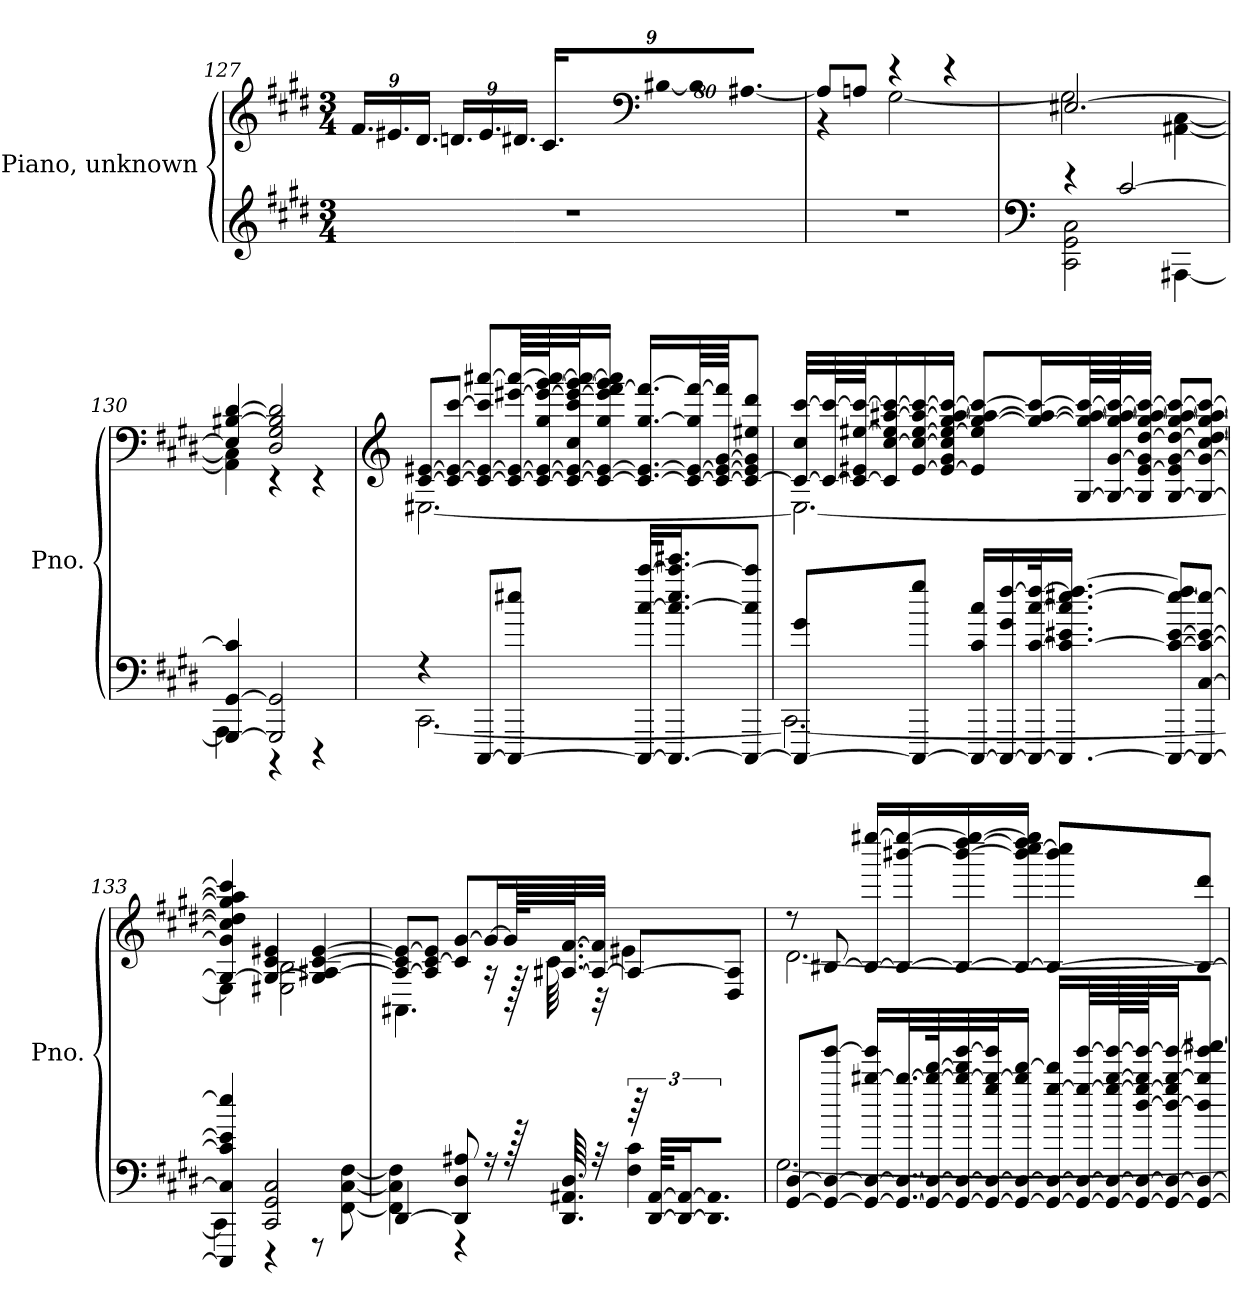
**kern	**kern
*part1	*part1
*staff2	*staff1
*I"Piano, unknown	*
*I'Pno.	*
!!LO:LB:g=z
*clefG2	*clefG2
*k[f#c#g#d#]	*k[f#c#g#d#]
*M3/4	*M3/4
*	*Xbrackettup
=127	=127
2.r	18.f#/LL
.	18.e#X/
.	18.d#/JJ
.	18.dn/LL
.	18.e#/
.	18.d#X/JJ
.	18.c#/KL
*	*clefF4
!	!LO:N:vis=8
.	[640%71B#X/
!	!LO:N:vis=64
.	640%9B#/KLL]
.	[36.A#X/JJJ
=128	=128
*	*^
2.r	8A#/L]	4r
.	8An/J	.
.	4r	[2G#\
.	4r	.
=129	=129	=129
*clefF4	*	*
*^	*	*
4r	2CC#\ 2GG#\ 2C#\	[2.E#X/	2G#\]
[2c#/	.	.	.
.	[4AAA#X\	.	[4AA#X\ [4C#\
=130	=130	=130	=130
[4GGG#/ [4GG#/ 4c#/]	4AAA#\]	4E#/] [4B#X/ [4d#/	4AA#\] 4C#\]
2GGG#/] 2GG#/]	4r	2D#/ 2G#/ 2B#/] 2d#/]	4r
.	4r	.	4r
!!LO:LB:g=z	!!
=131	=131	=131	=131
*	*	*clefG2	*
4r	[2.CC#\	[8c#/ [8e#X/L	[2.E#X\
.	.	8c#/_ 8e#/_ [8ccc#/J	.
[8CCC#/L	.	8c#/_ 8e#/_ 8ccc#/] [8aaa#X/L	.
8CCC#/_ 8ee#X/J	.	64c#/_ 64e#/_ [64eee#X/ 64aaa#/_LLL	.
.	.	64c#/_ 64e#/_ 64gg#/ 64eee#/_ [64ggg#/ 64aaa#/_J	.
.	.	32c#/_ 32e#/_ 32cc#/ 32ccc#/ 32eee#/_ 32ggg#/_ 32aaa#/_J	.
.	.	16c#/_ 16e#/_ 16gg#/ 16eee#/] [16fff#/ 16ggg#/] 16aaa#/]JJ	.
32CCC#/_ [32cc#/ [32ccc#/KLL	.	16.c#/_ 16.e#/_ [16.gg#/ 16.fff#/_LL	.
16.CCC#/_ 16.cc#/_ 16.ee#/ 16.ccc#/_ 16.eee#X/J	.	.	.
.	.	64c#/_ 64e#/_ 64gg#/] 64fff#/_LL	.
.	.	64c#/_ 64e#/_ [64g#/ 64fff#/]JJJ	.
8CCC#/_ 8cc#/] 8ccc#/]J	.	8c#/_ 8e#/] 8g#/] 8ee#X/ 8ddd#/J	.
!!LO:LB:g=z	!!
=132	=132	=132	=132
8CCC#/_ 8g#/L	2.CC#\_	32c#/_ 32cc#/ [32ccc#/LLL	2.E#\_
.	.	64c#/_ 64ccc#/_L	.
.	.	64c#/_ 64e#X/ [64ee#X/ 64ccc#/_JJ	.
.	.	16c#/] [16cc#/ 16ee#/] [16aa#X/ 16ccc#/_	.
8CCC#/_ 8gg#/J	.	[16e#/ 16cc#/_ [16ee#/ 16aa#/_ 16ccc#/_	.
.	.	16e#/_ 16g#/ 16cc#/] 16ee#/_ [16gg#/ 16aa#/_ 16ccc#/_JJ	.
16CCC#/_ 16c#/ 16cc#/LL	.	8e#/] 8ee#/] 8gg#/_ 8aa#/_ 8ccc#/_L	.
16CCC#/_ 16g#/ [16ff#/	.	.	.
32CCC#/_ [32c#/ [32cc#/ 32ff#/_K	.	16gg#/_ 16aa#/_ 16ccc#/_L	.
16.CCC#/_ 16.c#/_ 16.e#X/ 16.cc#/] [16.ee#X/ 16.ff#/_JJ	.	.	.
.	.	[64G#/ 64gg#/_ 64aa#/_ 64ccc#/_LL	.
.	.	64G#/_ [64g#/ 64gg#/_ 64aa#/_ 64ccc#/_J	.
.	.	32G#/] [32e#/ 32g#/] [32dd#/ 32gg#/_ 32aa#/_ 32ccc#/_JJJ	.
8CCC#/_ 8c#/_ [8e#/ 8ee#/_ 8ff#/]L	.	[8G#/ 8e#/] [8g#/ 8dd#/_ 8gg#/_ 8aa#/_ 8ccc#/_L	.
8CCC#/_ [8C#/ 8c#/_ 8e#/_ 8ee#/_J	.	8G#/_ 8g#/_ [8cc#/ 8dd#/_ 8gg#/_ 8aa#/_ 8ccc#/_J	.
=133	=133	=133	=133
4CCC#/] 4C#/] 4c#/] 4e#/] 4ee#/]	4CC#\]	4G#/_ 4g#/] 4cc#/] 4dd#/] 4gg#/] 4aa#/] 4ccc#/]	4E#\]
2CC#/ 2GG#/ 2C#/	4r	4G#/_ 4c#/ 4e#X/	2E#X\ 2B\
.	8r	4G#/] [4A#X/ [4c#/ [4e#/	.
.	[8FF#\ [8C#\ [8F#\	.	.
!!LO:LB:g=z	!!
=134	=134	=134	=134
[4DD#/	4FF#\] 4C#\] 4F#\]	8A#/_ 8c#/] 8e#/_L	4.AA#X\
.	.	8A#/] [8c#/ 8e#/]J	.
8DD#/] 8D#/ 8A#X/	4r	8c#/] [8g#/L	.
16r	.	16g#/L_	16r
128r	.	128g#/KLL]	128r
64.DD#/ 64.AA#X/ 64.D#/	.	[64.A#X/ [64.f#/J	64.c#\
32r	.	32A#/_ 32f#/]JJJ	32r
96r	4F#\ 4c#\	8A#/L_	4e#X\
[96DD#/ [96AA#/KKLL	.	.	.
24DD#/_ 24AA#/_J	.	.	.
8.DD#/] 8.AA#/]J	.	.	.
.	.	8D#/ 8A#/]J	.
!!LO:PB:g=z	!!
=135	=135	=135	=135
[8GG#/ [8D#/L	[2.G#\	8r	[2.d#\
8GG#/_ 8D#/_ [8ggg#/J	.	[8B#X/	.
16GG#/_ 16D#/_ [16bb#X/ 16ggg#/]LL	.	16B#/_ [16eeee#X/LL	.
32.GG#/_ 32.D#/_ 32.bb#/_L	.	16B#/_ [16bbb#X/ 16eeee#/_	.
64GG#/_ 64D#/_ 64bb#/_ [64ddd#/K	.	.	.
32GG#/_ 32D#/_ 32bb#/_ 32ddd#/] [32ggg#/	.	16B#/_ 16bbb#/_ [16dddd#/ 16eeee#/_	.
32GG#/_ 32D#/_ 32gg#/ 32bb#/_ 32ggg#/]J	.	.	.
16GG#/_ 16D#/_ 16bb#/] [16ddd#/JJ	.	16B#/_ 16bbb#/] [16cccc#/ 16dddd#/] 16eeee#/]JJ	.
16GG#/_ 16D#/_ [16gg#/ 16ddd#/]LL	.	8B#/_ 8bbb#/ 8cccc#/]L	.
64GG#/_ 64D#/_ 64gg#/_ [64ggg#/LL	.	.	.
128GG#/_ 128D#/_ 128gg#/_ [128bb#/ 128ggg#/_L	.	.	.
128GG#/_ 128D#/_ [128dd#/ 128gg#/_ 128bb#/] 128ggg#/_JJ	.	.	.
32GG#/_ 32D#/_ 32dd#/_ 32gg#/] [32bb#/ 32ggg#/_JJ	.	.	.
8GG#/_ 8D#/_ 8dd#/] 8bb#/] 8ggg#/] [8aaa#X/J	.	8B#/_ 8ddd#/J	.
*v	*v	*	*
*	*v	*v
=	=
*-	*-
